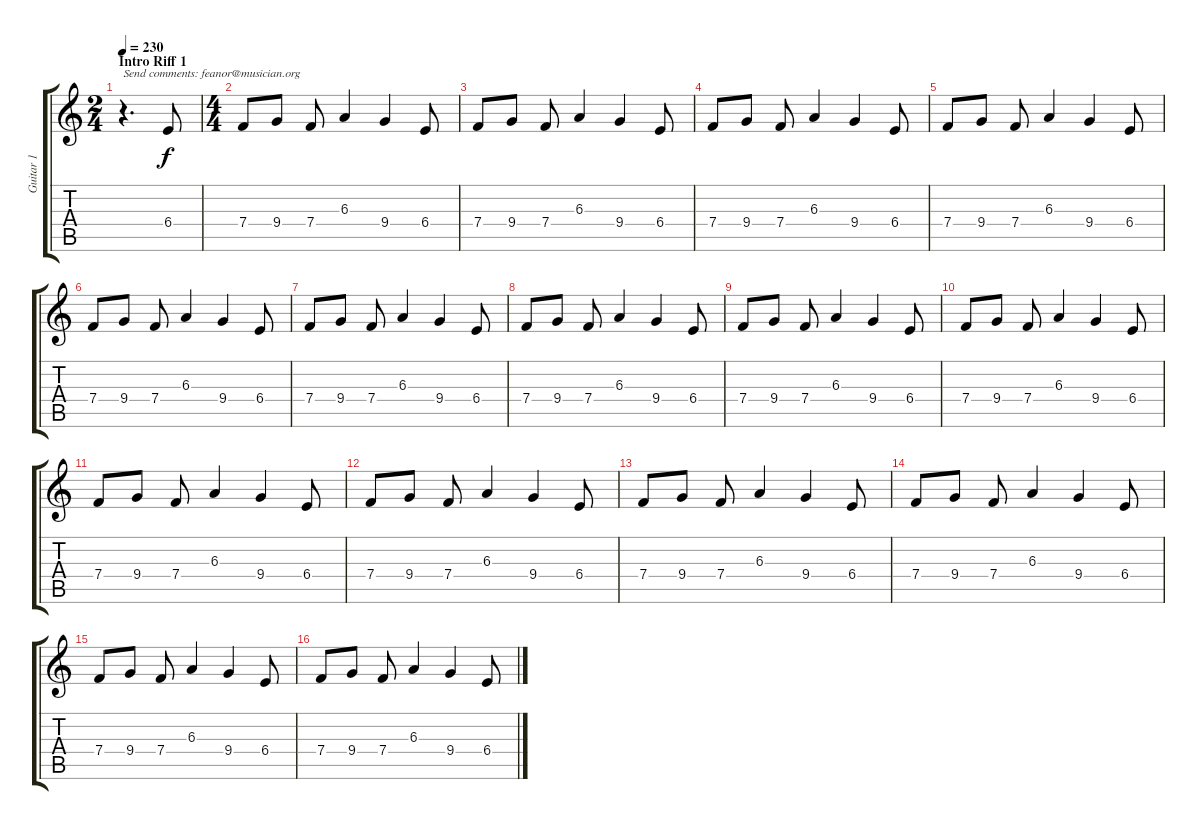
\track ("Guitar 1" "Guitar 1") {instrument distortionguitar}
\staff {score tabs}
\tuning (C4 G3 Eb3 Bb2 F2 C2) {hide}
\ts (2 4)
\section ("" "Intro Riff 1")
\tempo 230
\tempo 160
\tempo 230
\clef g2
\ks c
r.4{d txt "Send comments: feanor@musician.org" dy f instrument distortionguitar} 6.4.8 |
\ts (4 4)
7.4.8 9.4.8 7.4.8 6.3.4 9.4.4 6.4.8 |
7.4.8 9.4.8 7.4.8 6.3.4 9.4.4 6.4.8 |
7.4.8 9.4.8 7.4.8 6.3.4 9.4.4 6.4.8 |
7.4.8 9.4.8 7.4.8 6.3.4 9.4.4 6.4.8 |
7.4.8 9.4.8 7.4.8 6.3.4 9.4.4 6.4.8 |
7.4.8 9.4.8 7.4.8 6.3.4 9.4.4 6.4.8 |
7.4.8 9.4.8 7.4.8 6.3.4 9.4.4 6.4.8 |
7.4.8 9.4.8 7.4.8 6.3.4 9.4.4 6.4.8 |
7.4.8 9.4.8 7.4.8 6.3.4 9.4.4 6.4.8 |
7.4.8 9.4.8 7.4.8 6.3.4 9.4.4 6.4.8 |
7.4.8 9.4.8 7.4.8 6.3.4 9.4.4 6.4.8 |
7.4.8 9.4.8 7.4.8 6.3.4 9.4.4 6.4.8 |
7.4.8 9.4.8 7.4.8 6.3.4 9.4.4 6.4.8 |
7.4.8 9.4.8 7.4.8 6.3.4 9.4.4 6.4.8 |
7.4.8 9.4.8 7.4.8 6.3.4 9.4.4 6.4.8
